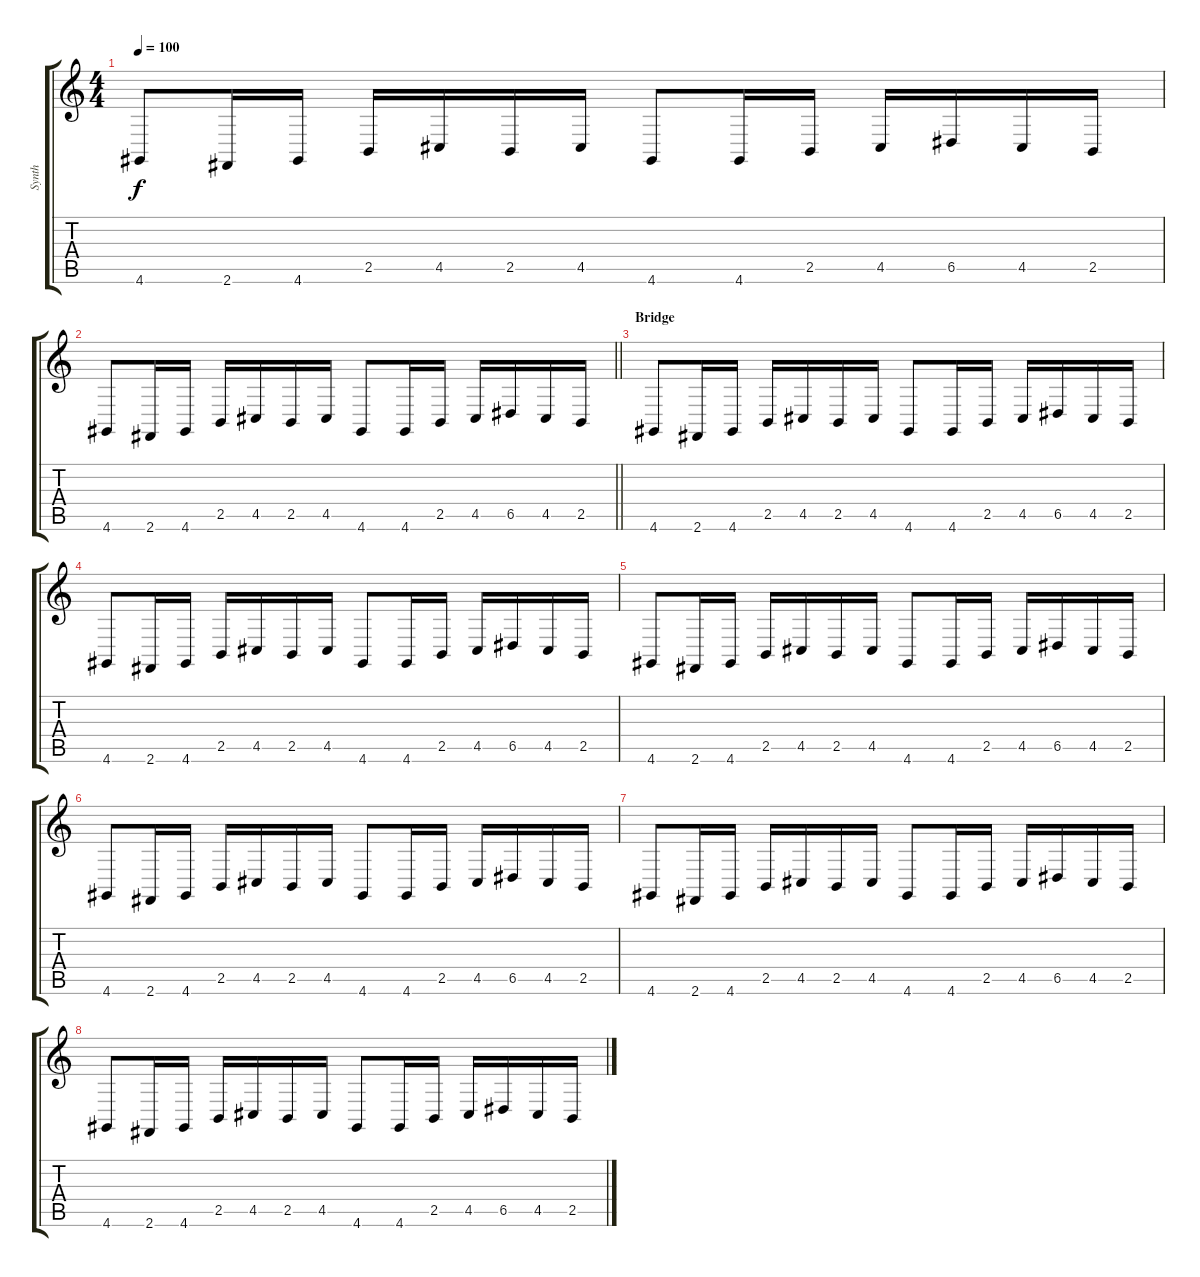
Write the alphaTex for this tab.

\track ("Synth" "Synth") {instrument drawbarorgan}
\staff {score tabs}
\tuning (E4 B3 G3 D3 A2 E2) {hide}
\ts (4 4)
\tempo 100
\clef g2
\ks c
4.6.8{dy f} 2.6.16 4.6.16 2.5.16 4.5.16 2.5.16 4.5.16 4.6.8 4.6.16 2.5.16 4.5.16 6.5.16 4.5.16 2.5.16 |
\barLineRight lightlight
4.6.8 2.6.16 4.6.16 2.5.16 4.5.16 2.5.16 4.5.16 4.6.8 4.6.16 2.5.16 4.5.16 6.5.16 4.5.16 2.5.16 |
\section ("" "Bridge")
4.6.8 2.6.16 4.6.16 2.5.16 4.5.16 2.5.16 4.5.16 4.6.8 4.6.16 2.5.16 4.5.16 6.5.16 4.5.16 2.5.16 |
4.6.8 2.6.16 4.6.16 2.5.16 4.5.16 2.5.16 4.5.16 4.6.8 4.6.16 2.5.16 4.5.16 6.5.16 4.5.16 2.5.16 |
4.6.8 2.6.16 4.6.16 2.5.16 4.5.16 2.5.16 4.5.16 4.6.8 4.6.16 2.5.16 4.5.16 6.5.16 4.5.16 2.5.16 |
4.6.8 2.6.16 4.6.16 2.5.16 4.5.16 2.5.16 4.5.16 4.6.8 4.6.16 2.5.16 4.5.16 6.5.16 4.5.16 2.5.16 |
4.6.8 2.6.16 4.6.16 2.5.16 4.5.16 2.5.16 4.5.16 4.6.8 4.6.16 2.5.16 4.5.16 6.5.16 4.5.16 2.5.16 |
4.6.8 2.6.16 4.6.16 2.5.16 4.5.16 2.5.16 4.5.16 4.6.8 4.6.16 2.5.16 4.5.16 6.5.16 4.5.16 2.5.16
